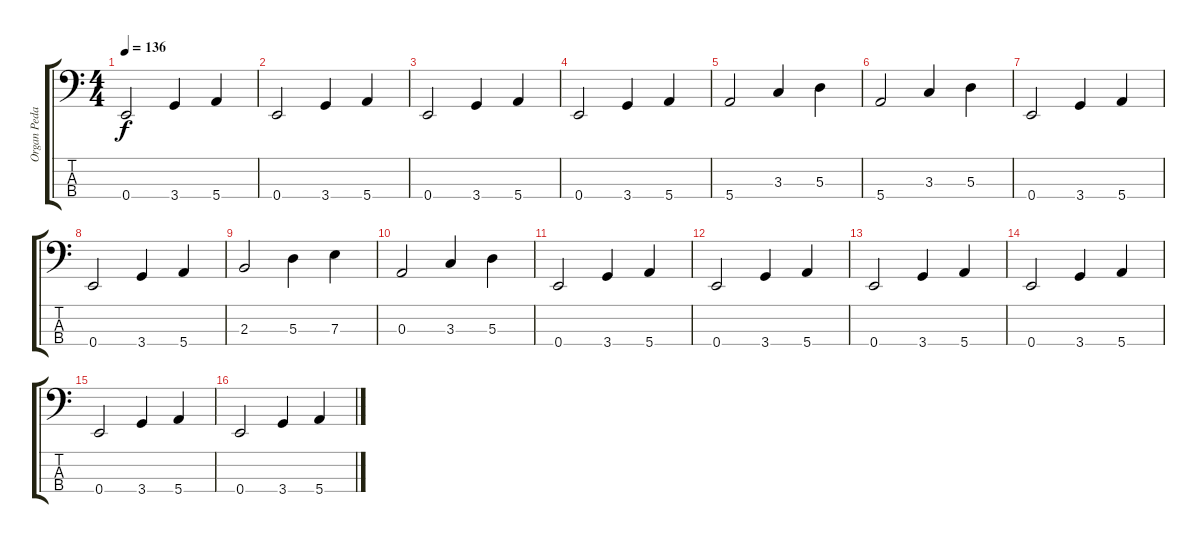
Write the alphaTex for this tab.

\track ("Organ Pedal" "Organ Peda") {instrument acousticbass}
\staff {score tabs}
\tuning (G2 D2 A1 E1) {hide}
\ts (4 4)
\tempo 136
\clef f4
\ks c
0.4.2{dy f} 3.4.4 5.4.4 |
0.4.2 3.4.4 5.4.4 |
0.4.2 3.4.4 5.4.4 |
0.4.2 3.4.4 5.4.4 |
5.4.2 3.3.4 5.3.4 |
5.4.2 3.3.4 5.3.4 |
0.4.2 3.4.4 5.4.4 |
0.4.2 3.4.4 5.4.4 |
2.3.2 5.3.4 7.3.4 |
0.3.2 3.3.4 5.3.4 |
0.4.2 3.4.4 5.4.4 |
0.4.2 3.4.4 5.4.4 |
0.4.2 3.4.4 5.4.4 |
0.4.2 3.4.4 5.4.4 |
0.4.2 3.4.4 5.4.4 |
0.4.2 3.4.4 5.4.4
